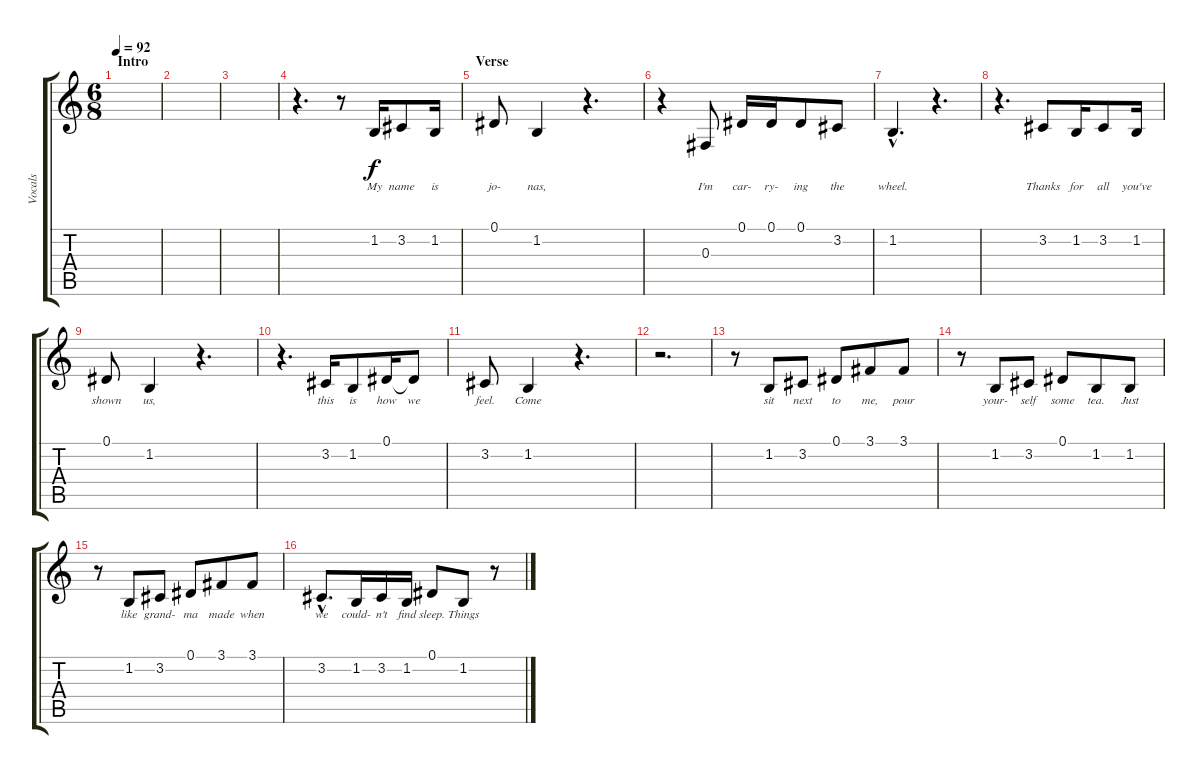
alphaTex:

\track ("Vocals" "Vocals") {instrument lead2sawtooth}
\staff {score tabs}
\tuning (Eb4 Bb3 Gb3 Db3 Ab2 Eb2) {hide}
\ts (6 8)
\section ("" "Intro")
\tempo 92
\clef g2
\ks c
|
|
|
r.4{d} r.8 1.2.16{lyrics (0 "My") lyrics (1 "") lyrics (2 "") lyrics (3 "") lyrics (4 "")} 3.2.8{lyrics (0 "name") lyrics (1 "") lyrics (2 "") lyrics (3 "") lyrics (4 "")} 1.2.16{lyrics (0 "is") lyrics (1 "") lyrics (2 "") lyrics (3 "") lyrics (4 "")} |
\section ("" "Verse")
0.1.8{lyrics (0 "jo-") lyrics (1 "") lyrics (2 "") lyrics (3 "") lyrics (4 "")} 1.2.4{lyrics (0 "nas,") lyrics (1 "") lyrics (2 "") lyrics (3 "") lyrics (4 "")} r.4{d} |
r.4 0.3.8{lyrics (0 "I'm") lyrics (1 "") lyrics (2 "") lyrics (3 "") lyrics (4 "")} 0.1.16{lyrics (0 "car-") lyrics (1 "") lyrics (2 "") lyrics (3 "") lyrics (4 "")} 0.1.16{lyrics (0 "ry-") lyrics (1 "") lyrics (2 "") lyrics (3 "") lyrics (4 "")} 0.1.8{lyrics (0 "ing") lyrics (1 "") lyrics (2 "") lyrics (3 "") lyrics (4 "")} 3.2.8{lyrics (0 "the") lyrics (1 "") lyrics (2 "") lyrics (3 "") lyrics (4 "")} |
1.2{hac}.4{d lyrics (0 "wheel.") lyrics (1 "") lyrics (2 "") lyrics (3 "") lyrics (4 "")} r.4{d} |
r.4{d} 3.2.8{lyrics (0 "Thanks") lyrics (1 "") lyrics (2 "") lyrics (3 "") lyrics (4 "")} 1.2.16{lyrics (0 "for") lyrics (1 "") lyrics (2 "") lyrics (3 "") lyrics (4 "")} 3.2.8{lyrics (0 "all") lyrics (1 "") lyrics (2 "") lyrics (3 "") lyrics (4 "")} 1.2.16{lyrics (0 "you've") lyrics (1 "") lyrics (2 "") lyrics (3 "") lyrics (4 "")} |
0.1.8{lyrics (0 "shown") lyrics (1 "") lyrics (2 "") lyrics (3 "") lyrics (4 "")} 1.2.4{lyrics (0 "us,") lyrics (1 "") lyrics (2 "") lyrics (3 "") lyrics (4 "")} r.4{d} |
r.4{d} 3.2.16{lyrics (0 "this") lyrics (1 "") lyrics (2 "") lyrics (3 "") lyrics (4 "")} 1.2.8{lyrics (0 "is") lyrics (1 "") lyrics (2 "") lyrics (3 "") lyrics (4 "")} 0.1.16{lyrics (0 "how") lyrics (1 "") lyrics (2 "") lyrics (3 "") lyrics (4 "")} 0.1{t}.8{lyrics (0 "we") lyrics (1 "") lyrics (2 "") lyrics (3 "") lyrics (4 "")} |
3.2.8{lyrics (0 "feel.") lyrics (1 "") lyrics (2 "") lyrics (3 "") lyrics (4 "")} 1.2.4{lyrics (0 "Come") lyrics (1 "") lyrics (2 "") lyrics (3 "") lyrics (4 "")} r.4{d} |
r.2{d} |
r.8 1.2.8{lyrics (0 "sit") lyrics (1 "") lyrics (2 "") lyrics (3 "") lyrics (4 "")} 3.2.8{lyrics (0 "next") lyrics (1 "") lyrics (2 "") lyrics (3 "") lyrics (4 "")} 0.1.8{lyrics (0 "to") lyrics (1 "") lyrics (2 "") lyrics (3 "") lyrics (4 "")} 3.1.8{lyrics (0 "me,") lyrics (1 "") lyrics (2 "") lyrics (3 "") lyrics (4 "")} 3.1.8{lyrics (0 "pour") lyrics (1 "") lyrics (2 "") lyrics (3 "") lyrics (4 "")} |
r.8 1.2.8{lyrics (0 "your-") lyrics (1 "") lyrics (2 "") lyrics (3 "") lyrics (4 "")} 3.2.8{lyrics (0 "self") lyrics (1 "") lyrics (2 "") lyrics (3 "") lyrics (4 "")} 0.1.8{lyrics (0 "some") lyrics (1 "") lyrics (2 "") lyrics (3 "") lyrics (4 "")} 1.2.8{lyrics (0 "tea.") lyrics (1 "") lyrics (2 "") lyrics (3 "") lyrics (4 "")} 1.2.8{lyrics (0 "Just") lyrics (1 "") lyrics (2 "") lyrics (3 "") lyrics (4 "")} |
r.8 1.2.8{lyrics (0 "like") lyrics (1 "") lyrics (2 "") lyrics (3 "") lyrics (4 "")} 3.2.8{lyrics (0 "grand-") lyrics (1 "") lyrics (2 "") lyrics (3 "") lyrics (4 "")} 0.1.8{lyrics (0 "ma") lyrics (1 "") lyrics (2 "") lyrics (3 "") lyrics (4 "")} 3.1.8{lyrics (0 "made") lyrics (1 "") lyrics (2 "") lyrics (3 "") lyrics (4 "")} 3.1.8{lyrics (0 "when") lyrics (1 "") lyrics (2 "") lyrics (3 "") lyrics (4 "")} |
3.2{hac}.8{d lyrics (0 "we") lyrics (1 "") lyrics (2 "") lyrics (3 "") lyrics (4 "")} 1.2.16{lyrics (0 "could-") lyrics (1 "") lyrics (2 "") lyrics (3 "") lyrics (4 "")} 3.2.16{lyrics (0 "n't") lyrics (1 "") lyrics (2 "") lyrics (3 "") lyrics (4 "")} 1.2.16{lyrics (0 "find") lyrics (1 "") lyrics (2 "") lyrics (3 "") lyrics (4 "")} 0.1.8{lyrics (0 "sleep.") lyrics (1 "") lyrics (2 "") lyrics (3 "") lyrics (4 "")} 1.2.8{lyrics (0 "Things") lyrics (1 "") lyrics (2 "") lyrics (3 "") lyrics (4 "")} r.8
